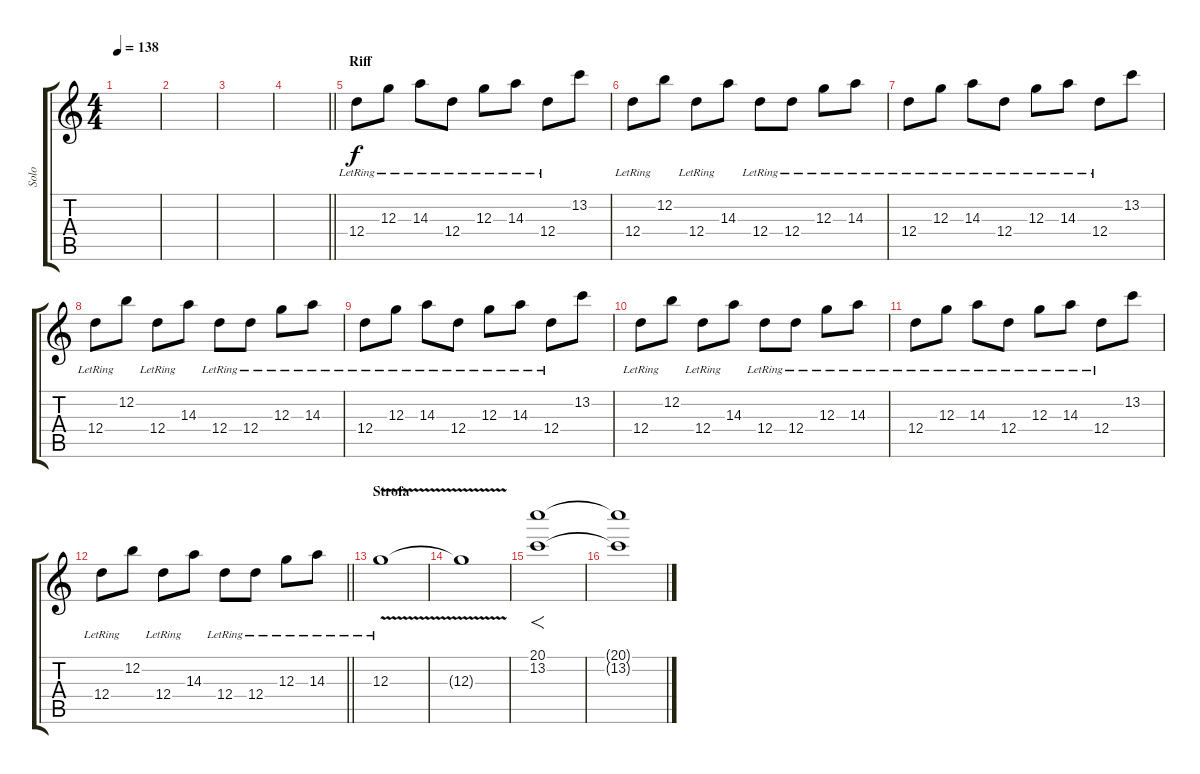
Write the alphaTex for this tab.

\track ("Solo" "Solo") {instrument overdrivenguitar}
\staff {score tabs}
\tuning (E4 B3 G3 D3 A2 E2) {hide}
\ts (4 4)
\tempo 138
\clef g2
\ks c
|
|
|
\barLineRight lightlight
|
\section ("" "Riff")
12.4{lr}.8 12.3{lr}.8 14.3{lr}.8 12.4{lr}.8 12.3{lr}.8 14.3{lr}.8 12.4{lr}.8 13.2.8 |
12.4{lr}.8 12.2.8 12.4{lr}.8 14.3.8 12.4{lr}.8 12.4{lr}.8 12.3{lr}.8 14.3{lr}.8 |
12.4{lr}.8 12.3{lr}.8 14.3{lr}.8 12.4{lr}.8 12.3{lr}.8 14.3{lr}.8 12.4{lr}.8 13.2.8 |
12.4{lr}.8 12.2.8 12.4{lr}.8 14.3.8 12.4{lr}.8 12.4{lr}.8 12.3{lr}.8 14.3{lr}.8 |
12.4{lr}.8 12.3{lr}.8 14.3{lr}.8 12.4{lr}.8 12.3{lr}.8 14.3{lr}.8 12.4{lr}.8 13.2.8 |
12.4{lr}.8 12.2.8 12.4{lr}.8 14.3.8 12.4{lr}.8 12.4{lr}.8 12.3{lr}.8 14.3{lr}.8 |
12.4{lr}.8 12.3{lr}.8 14.3{lr}.8 12.4{lr}.8 12.3{lr}.8 14.3{lr}.8 12.4{lr}.8 13.2.8 |
\barLineRight lightlight
12.4{lr}.8 12.2.8 12.4{lr}.8 14.3.8 12.4{lr}.8 12.4{lr}.8 12.3{lr}.8 14.3{lr}.8 |
\section ("" "Strofa")
12.3{v lr}.1 |
12.3{t}.1 |
(20.1 13.2).1{f} |
(20.1{t} 13.2{t}).1{volume 2}
